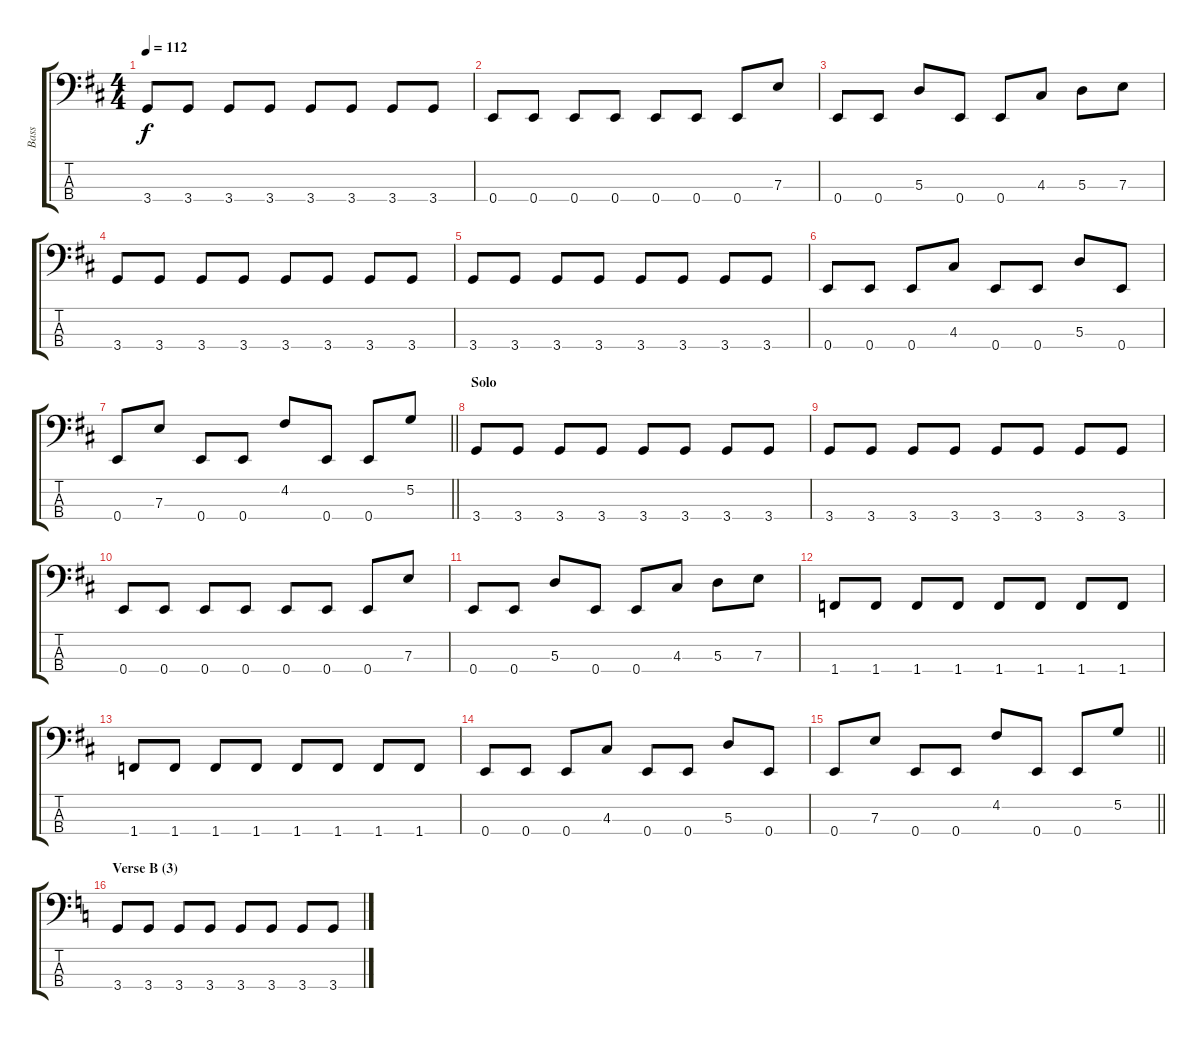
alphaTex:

\track ("Bass" "Bass") {instrument electricbasspick}
\staff {score tabs}
\tuning (G2 D2 A1 E1) {hide}
\ts (4 4)
\tempo 112
\clef f4
\ks bminor
3.4.8{dy f} 3.4.8 3.4.8 3.4.8 3.4.8 3.4.8 3.4.8 3.4.8 |
0.4.8 0.4.8 0.4.8 0.4.8 0.4.8 0.4.8 0.4.8 7.3.8 |
0.4.8 0.4.8 5.3.8 0.4.8 0.4.8 4.3.8 5.3.8 7.3.8 |
3.4.8 3.4.8 3.4.8 3.4.8 3.4.8 3.4.8 3.4.8 3.4.8 |
3.4.8 3.4.8 3.4.8 3.4.8 3.4.8 3.4.8 3.4.8 3.4.8 |
0.4.8 0.4.8 0.4.8 4.3.8 0.4.8 0.4.8 5.3.8 0.4.8 |
\barLineRight lightlight
0.4.8 7.3.8 0.4.8 0.4.8 4.2.8 0.4.8 0.4.8 5.2.8 |
\section ("" "Solo")
3.4.8 3.4.8 3.4.8 3.4.8 3.4.8 3.4.8 3.4.8 3.4.8 |
3.4.8 3.4.8 3.4.8 3.4.8 3.4.8 3.4.8 3.4.8 3.4.8 |
0.4.8 0.4.8 0.4.8 0.4.8 0.4.8 0.4.8 0.4.8 7.3.8 |
0.4.8 0.4.8 5.3.8 0.4.8 0.4.8 4.3.8 5.3.8 7.3.8 |
1.4.8 1.4.8 1.4.8 1.4.8 1.4.8 1.4.8 1.4.8 1.4.8 |
1.4.8 1.4.8 1.4.8 1.4.8 1.4.8 1.4.8 1.4.8 1.4.8 |
0.4.8 0.4.8 0.4.8 4.3.8 0.4.8 0.4.8 5.3.8 0.4.8 |
\barLineRight lightlight
0.4.8 7.3.8 0.4.8 0.4.8 4.2.8 0.4.8 0.4.8 5.2.8 |
\section ("" "Verse B (3)")
\ks aminor
3.4.8 3.4.8 3.4.8 3.4.8 3.4.8 3.4.8 3.4.8 3.4.8
